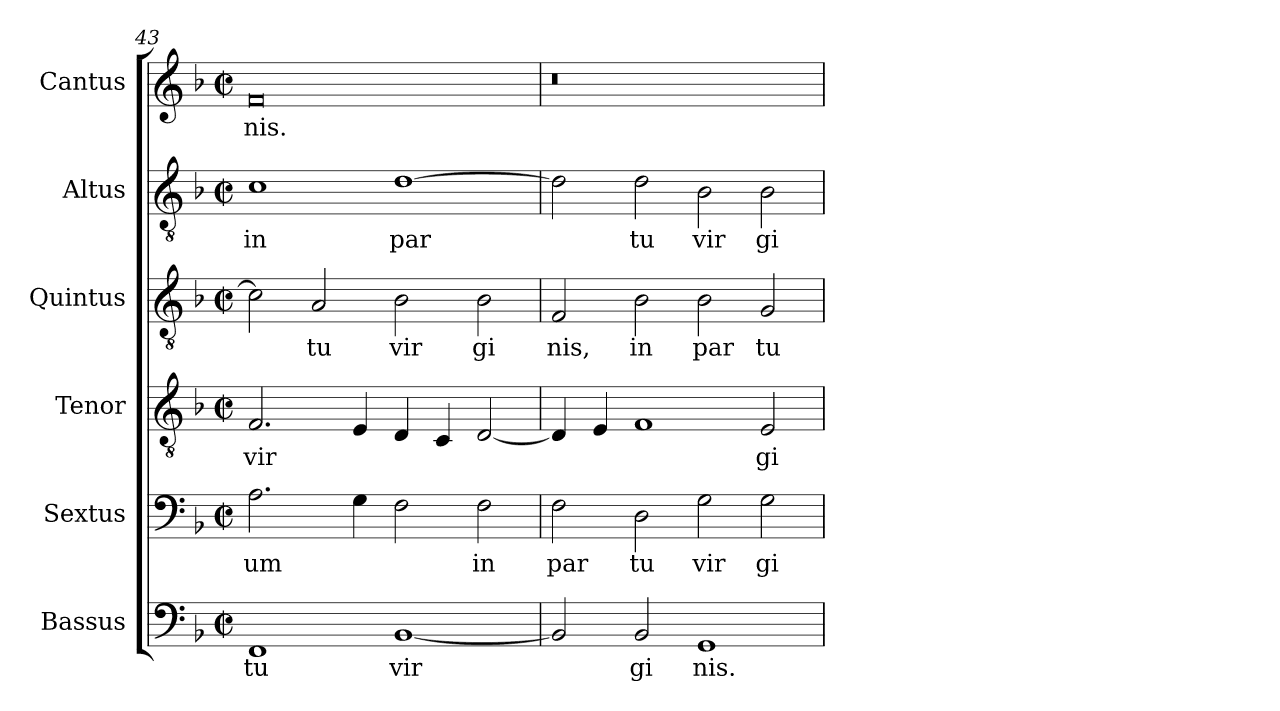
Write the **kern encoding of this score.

**kern	**text	**kern	**text	**kern	**text	**kern	**text	**kern	**text	**kern	**text
*part6	*part6	*part5	*part5	*part4	*part4	*part3	*part3	*part2	*part2	*part1	*part1
*staff6	*staff6	*staff5	*staff5	*staff4	*staff4	*staff3	*staff3	*staff2	*staff2	*staff1	*staff1
*I"Bassus	*	*I"Sextus	*	*I"Tenor	*	*I"Quintus	*	*I"Altus	*	*I"Cantus	*
!!LO:PB:g=z
*clefF4	*	*clefF4	*	*clefGv2	*	*clefGv2	*	*clefGv2	*	*clefG2	*
*k[b-]	*	*k[b-]	*	*k[b-]	*	*k[b-]	*	*k[b-]	*	*k[b-]	*
*F:	*	*F:	*	*F:	*	*F:	*	*F:	*	*F:	*
*M2/2	*	*M2/2	*	*M2/2	*	*M2/2	*	*M2/2	*	*M2/2	*
*met(c|)	*	*met(c|)	*	*met(c|)	*	*met(c|)	*	*met(c|)	*	*met(c|)	*
=43	=43	=43	=43	=43	=43	=43	=43	=43	=43	=43	=43
!	!LO:LY:b:cj	!	!LO:LY:b	!	!LO:LY:b	!	!	!	!LO:LY:b:cj	!	!LO:LY:b:cj
1FF	tu	2.A\	um	2.F/	vir	2c\]	.	1c	in	0f	-nis.
!	!	!	!	!	!	!	!LO:LY:b:cj	!	!	!	!
.	.	.	.	.	.	2A/	-tu	.	.	.	.
.	.	4G\	.	4E/	.	.	.	.	.	.	.
!	!LO:LY:b:cj	!	!	!	!	!	!LO:LY:b:cj	!	!LO:LY:b:cj	!	!
[<1BB-	vir	2F\	.	4D/	.	2B-\	vir	[>1d	par	.	.
.	.	.	.	4C/	.	.	.	.	.	.	.
!	!	!	!LO:LY:b:cj	!	!	!	!LO:LY:b:cj	!	!	!	!
.	.	2F\	in	[<2D/	.	2B-\	gi	.	.	.	.
=44	=44	=44	=44	=44	=44	=44	=44	=44	=44	=44	=44
!	!	!	!LO:LY:b:cj	!	!	!	!LO:LY:b:cj	!	!	!	!
2BB-/]	.	2F\	par	4D/]	.	2F/	nis,	2d\]	.	0r	.
.	.	.	.	4E/	.	.	.	.	.	.	.
!	!LO:LY:b:cj	!	!LO:LY:b:cj	!	!	!	!LO:LY:b:cj	!	!LO:LY:b:cj	!	!
2BB-/	gi	2D\	tu	1F	.	2B-\	in	2d\	tu	.	.
!	!LO:LY:b:cj	!	!LO:LY:b:cj	!	!	!	!LO:LY:b:cj	!	!LO:LY:b:cj	!	!
1GG	nis.	2G\	vir	.	.	2B-\	par	2B-\	vir	.	.
!	!	!	!LO:LY:b:cj	!	!LO:LY:b:cj	!	!LO:LY:b:cj	!	!LO:LY:b:cj	!	!
.	.	2G\	gi	2E/	gi	2G/	tu	2B-\	gi	.	.
=	=	=	=	=	=	=	=	=	=	=	=
*-	*-	*-	*-	*-	*-	*-	*-	*-	*-	*-	*-
